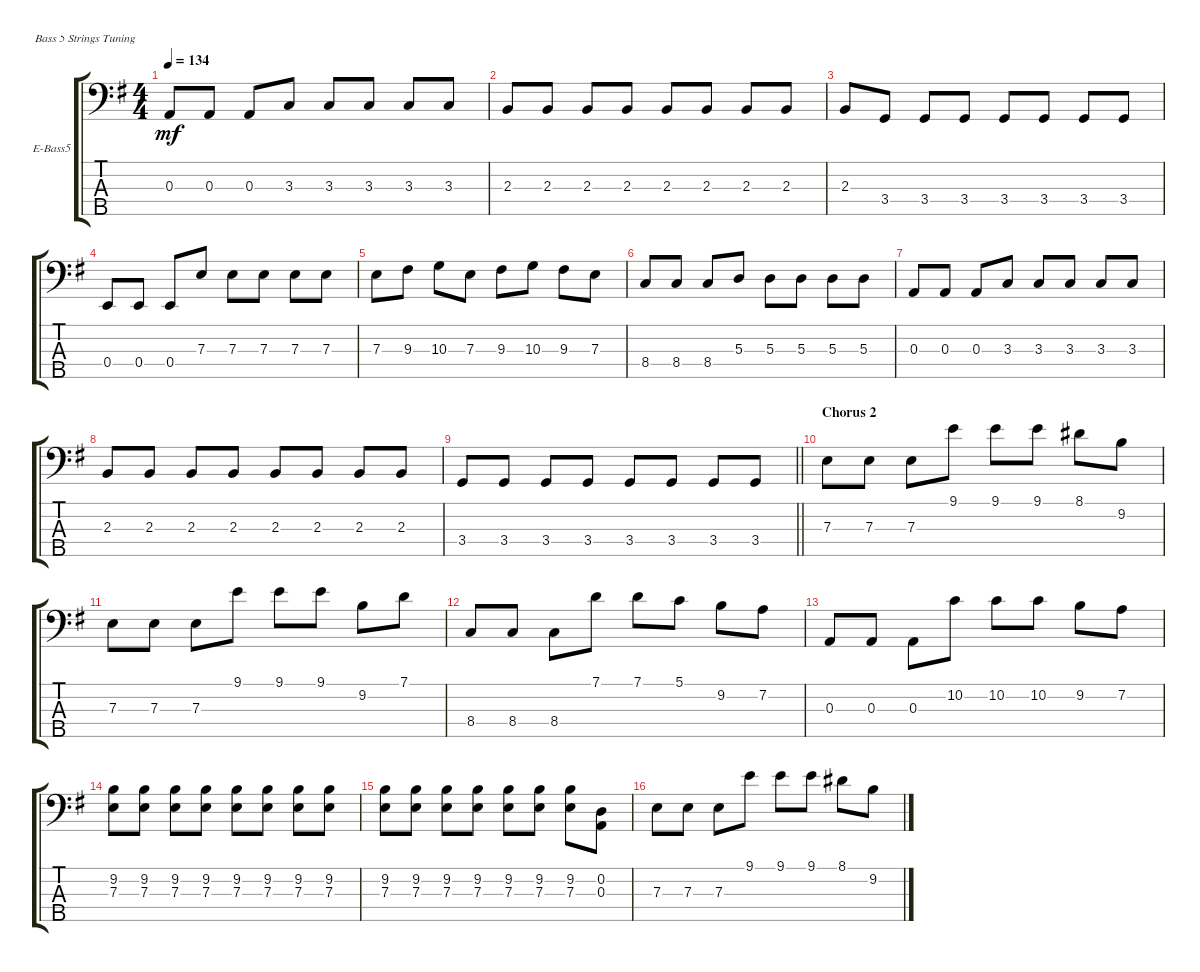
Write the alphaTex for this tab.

\bracketExtendMode groupsimilarinstruments
\firstSystemTrackNameOrientation horizontal
\otherSystemsTrackNameOrientation horizontal
\track ("baz (Andrey Stefnuk)" "E-Bass5") {instrument electricbasspick}
\staff {score tabs}
\tuning (G2 D2 A1 E1 B0)
\ts (4 4)
\tempo 134
\clef f4
\ks eminor
0.3.8{dy mf} 0.3.8 0.3.8 3.3.8 3.3.8 3.3.8 3.3.8 3.3.8 |
2.3.8 2.3.8 2.3.8 2.3.8 2.3.8 2.3.8 2.3.8 2.3.8 |
2.3.8 3.4.8 3.4.8 3.4.8 3.4.8 3.4.8 3.4.8 3.4.8 |
0.4.8 0.4.8 0.4.8 7.3.8 7.3.8 7.3.8 7.3.8 7.3.8 |
7.3.8 9.3.8 10.3.8 7.3.8 9.3.8 10.3.8 9.3.8 7.3.8 |
8.4.8 8.4.8 8.4.8 5.3.8 5.3.8 5.3.8 5.3.8 5.3.8 |
0.3.8 0.3.8 0.3.8 3.3.8 3.3.8 3.3.8 3.3.8 3.3.8 |
2.3.8 2.3.8 2.3.8 2.3.8 2.3.8 2.3.8 2.3.8 2.3.8 |
\barLineRight lightlight
3.4.8 3.4.8 3.4.8 3.4.8 3.4.8 3.4.8 3.4.8 3.4.8 |
\section ("" "Chorus 2")
7.3.8 7.3.8 7.3.8 9.1.8 9.1.8 9.1.8 8.1.8 9.2.8 |
7.3.8 7.3.8 7.3.8 9.1.8 9.1.8 9.1.8 9.2.8 7.1.8 |
8.4.8 8.4.8 8.4.8 7.1.8 7.1.8 5.1.8 9.2.8 7.2.8 |
0.3.8 0.3.8 0.3.8 10.2.8 10.2.8 10.2.8 9.2.8 7.2.8 |
(9.2 7.3).8 (9.2 7.3).8 (9.2 7.3).8 (9.2 7.3).8 (9.2 7.3).8 (9.2 7.3).8 (9.2 7.3).8 (9.2 7.3).8 |
(9.2 7.3).8 (9.2 7.3).8 (9.2 7.3).8 (9.2 7.3).8 (9.2 7.3).8 (9.2 7.3).8 (9.2 7.3).8 (0.2 0.3).8 |
7.3.8 7.3.8 7.3.8 9.1.8 9.1.8 9.1.8 8.1.8 9.2.8
